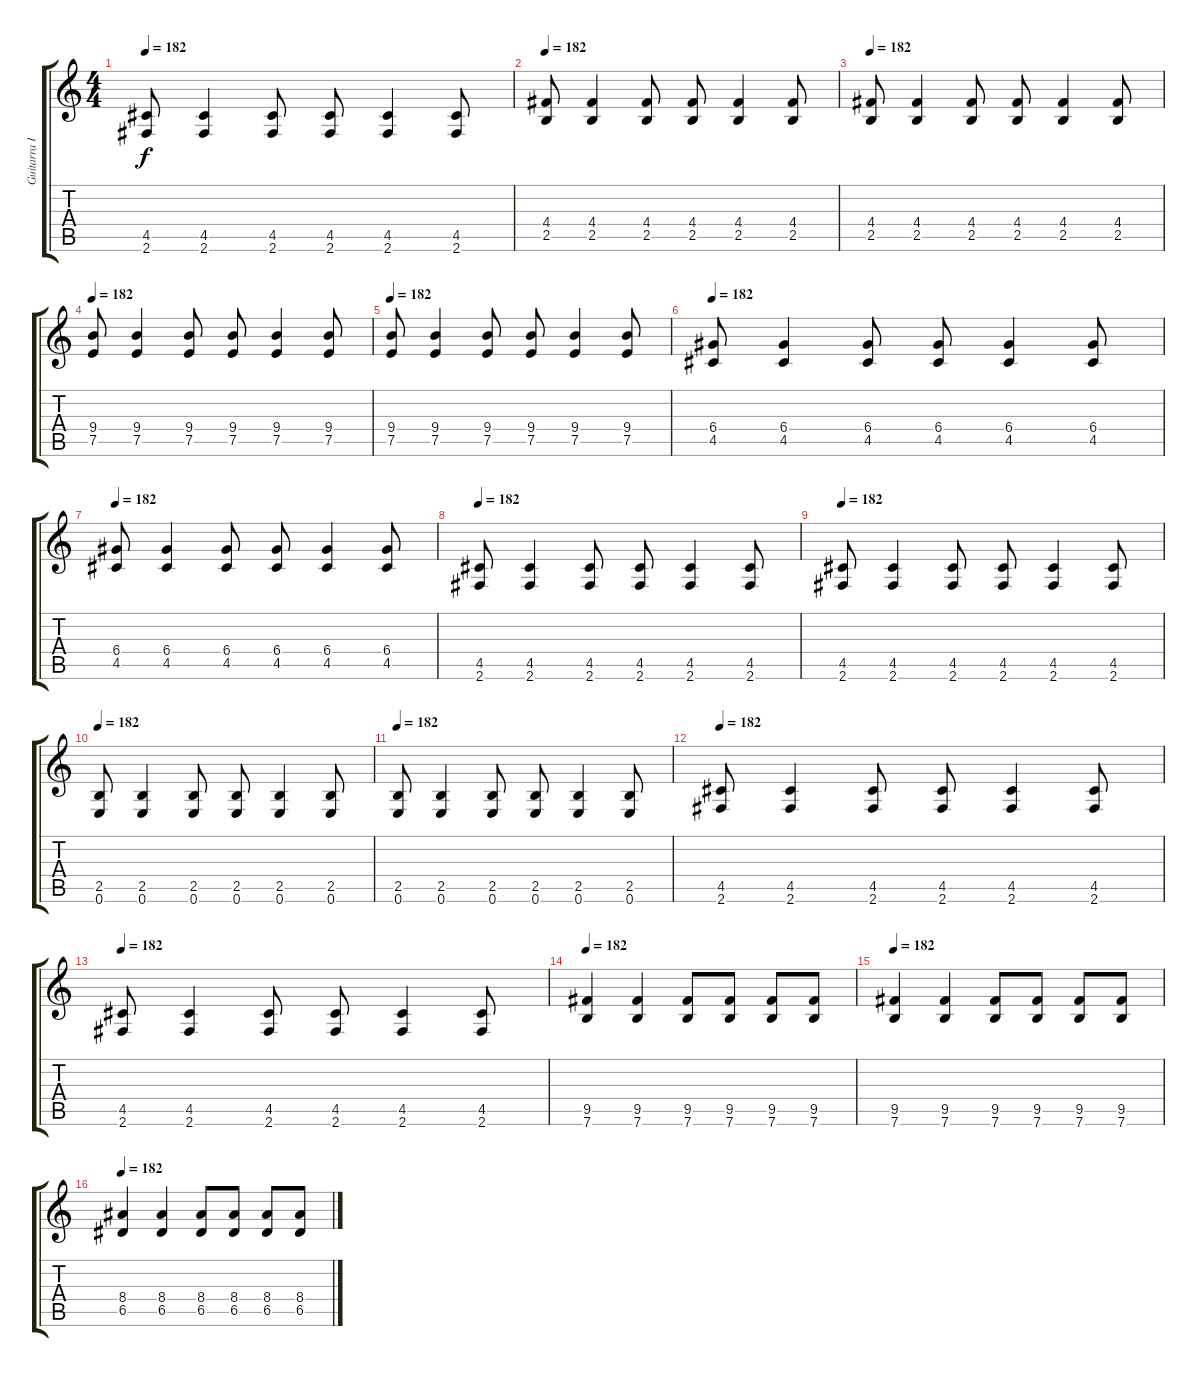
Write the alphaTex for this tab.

\track ("Guitarra II" "Guitarra I") {instrument distortionguitar}
\staff {score tabs}
\tuning (E4 B3 G3 D3 A2 E2) {hide}
\ts (4 4)
\tempo 182
\clef g2
\ks c
(4.5 2.6).8{dy f} (4.5 2.6).4 (4.5 2.6).8 (4.5 2.6).8 (4.5 2.6).4 (4.5 2.6).8 |
\tempo 182
(4.4 2.5).8 (4.4 2.5).4 (4.4 2.5).8 (4.4 2.5).8 (4.4 2.5).4 (4.4 2.5).8 |
\tempo 182
(4.4 2.5).8 (4.4 2.5).4 (4.4 2.5).8 (4.4 2.5).8 (4.4 2.5).4 (4.4 2.5).8 |
\tempo 182
(9.4 7.5).8 (9.4 7.5).4 (9.4 7.5).8 (9.4 7.5).8 (9.4 7.5).4 (9.4 7.5).8 |
\tempo 182
(9.4 7.5).8 (9.4 7.5).4 (9.4 7.5).8 (9.4 7.5).8 (9.4 7.5).4 (9.4 7.5).8 |
\tempo 182
(6.4 4.5).8 (6.4 4.5).4 (6.4 4.5).8 (6.4 4.5).8 (6.4 4.5).4 (6.4 4.5).8 |
\tempo 182
(6.4 4.5).8 (6.4 4.5).4 (6.4 4.5).8 (6.4 4.5).8 (6.4 4.5).4 (6.4 4.5).8 |
\tempo 182
(4.5 2.6).8 (4.5 2.6).4 (4.5 2.6).8 (4.5 2.6).8 (4.5 2.6).4 (4.5 2.6).8 |
\tempo 182
(4.5 2.6).8 (4.5 2.6).4 (4.5 2.6).8 (4.5 2.6).8 (4.5 2.6).4 (4.5 2.6).8 |
\tempo 182
(2.5 0.6).8 (2.5 0.6).4 (2.5 0.6).8 (2.5 0.6).8 (2.5 0.6).4 (2.5 0.6).8 |
\tempo 182
(2.5 0.6).8 (2.5 0.6).4 (2.5 0.6).8 (2.5 0.6).8 (2.5 0.6).4 (2.5 0.6).8 |
\tempo 182
(4.5 2.6).8 (4.5 2.6).4 (4.5 2.6).8 (4.5 2.6).8 (4.5 2.6).4 (4.5 2.6).8 |
\tempo 182
(4.5 2.6).8 (4.5 2.6).4 (4.5 2.6).8 (4.5 2.6).8 (4.5 2.6).4 (4.5 2.6).8 |
\tempo 182
(9.5 7.6).4 (9.5 7.6).4 (9.5 7.6).8 (9.5 7.6).8 (9.5 7.6).8 (9.5 7.6).8 |
\tempo 182
(9.5 7.6).4 (9.5 7.6).4 (9.5 7.6).8 (9.5 7.6).8 (9.5 7.6).8 (9.5 7.6).8 |
\tempo 182
(8.4 6.5).4 (8.4 6.5).4 (8.4 6.5).8 (8.4 6.5).8 (8.4 6.5).8 (8.4 6.5).8
